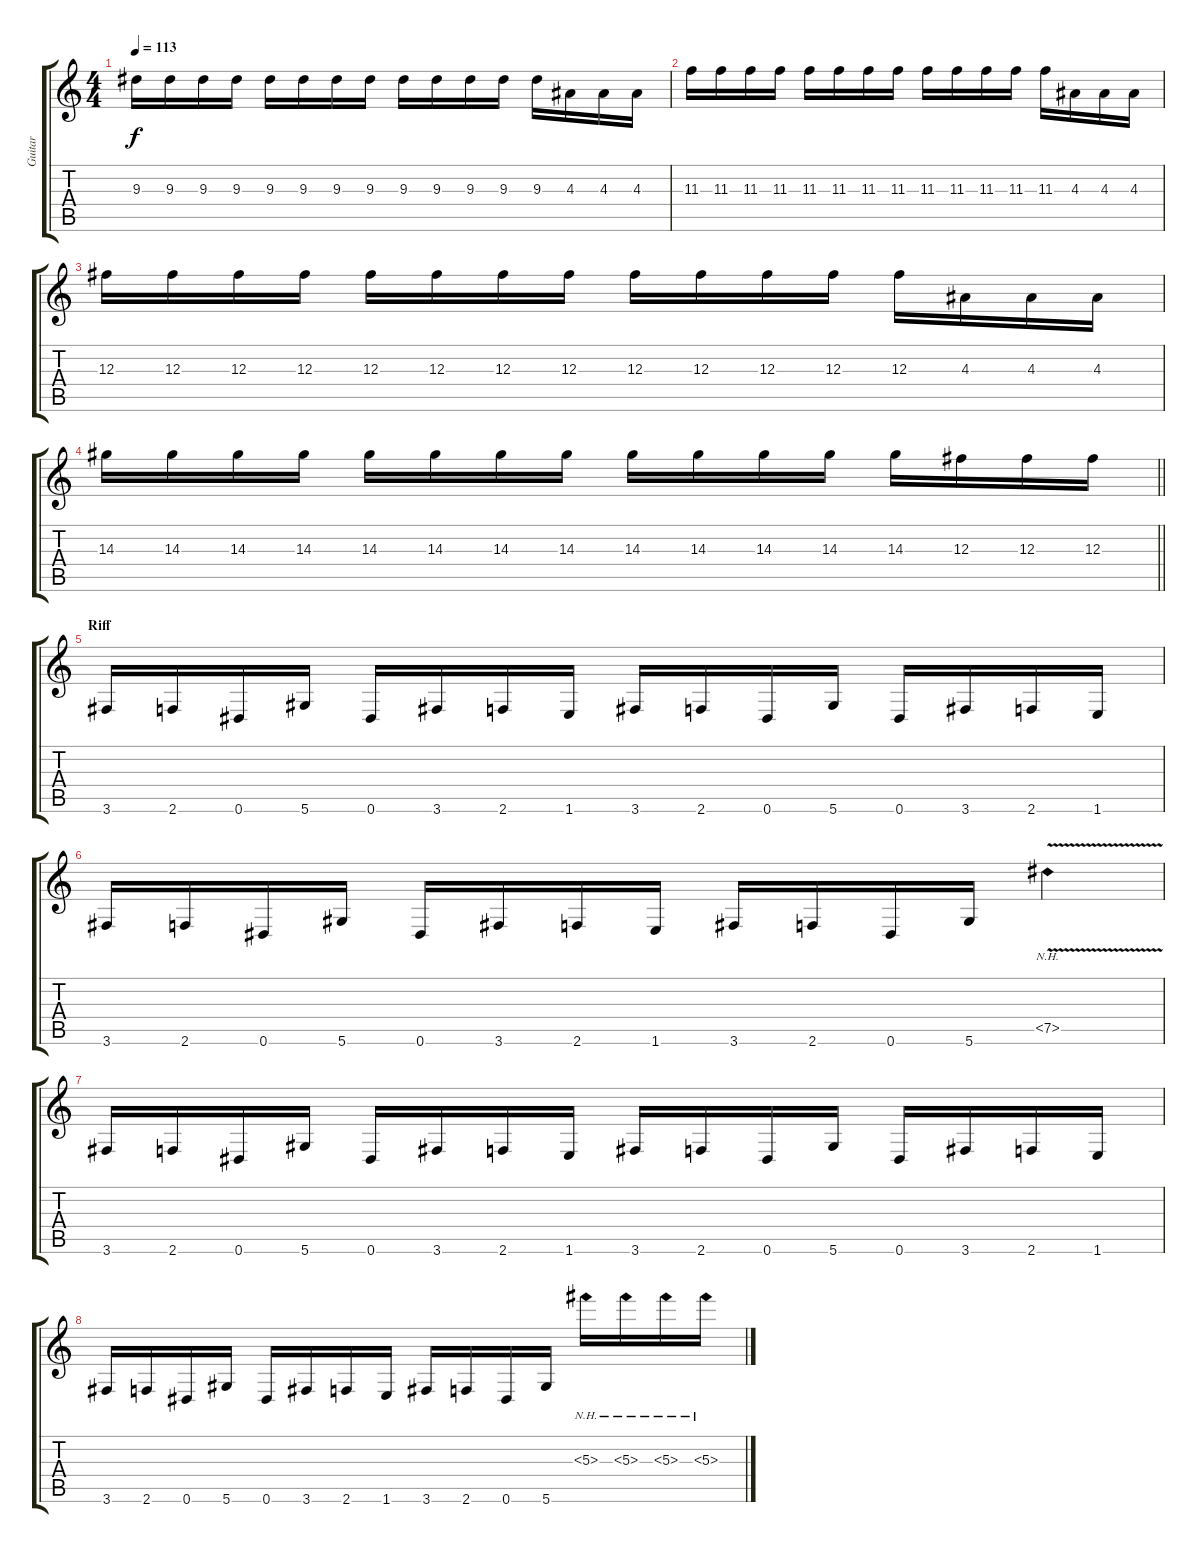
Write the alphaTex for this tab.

\track ("Guitar" "Guitar") {instrument distortionguitar}
\staff {score tabs}
\tuning (Eb4 Bb3 Gb3 Db3 Ab2 Eb2) {hide}
\ts (4 4)
\tempo 113
\clef g2
\ks c
9.3.16{dy f} 9.3.16 9.3.16 9.3.16 9.3.16 9.3.16 9.3.16 9.3.16 9.3.16 9.3.16 9.3.16 9.3.16 9.3.16 4.3.16 4.3.16 4.3.16 |
11.3.16 11.3.16 11.3.16 11.3.16 11.3.16 11.3.16 11.3.16 11.3.16 11.3.16 11.3.16 11.3.16 11.3.16 11.3.16 4.3.16 4.3.16 4.3.16 |
12.3.16 12.3.16 12.3.16 12.3.16 12.3.16 12.3.16 12.3.16 12.3.16 12.3.16 12.3.16 12.3.16 12.3.16 12.3.16 4.3.16 4.3.16 4.3.16 |
\barLineRight lightlight
14.3.16 14.3.16 14.3.16 14.3.16 14.3.16 14.3.16 14.3.16 14.3.16 14.3.16 14.3.16 14.3.16 14.3.16 14.3.16 12.3.16 12.3.16 12.3.16 |
\section ("" "Riff")
3.6.16 2.6.16 0.6.16 5.6.16 0.6.16 3.6.16 2.6.16 1.6.16 3.6.16 2.6.16 0.6.16 5.6.16 0.6.16 3.6.16 2.6.16 1.6.16 |
3.6.16 2.6.16 0.6.16 5.6.16 0.6.16 3.6.16 2.6.16 1.6.16 3.6.16 2.6.16 0.6.16 5.6.16 7.5{nh v}.4 |
3.6.16 2.6.16 0.6.16 5.6.16 0.6.16 3.6.16 2.6.16 1.6.16 3.6.16 2.6.16 0.6.16 5.6.16 0.6.16 3.6.16 2.6.16 1.6.16 |
3.6.16 2.6.16 0.6.16 5.6.16 0.6.16 3.6.16 2.6.16 1.6.16 3.6.16 2.6.16 0.6.16 5.6.16 5.3{nh}.16 5.3{nh}.16 5.3{nh}.16 5.3{nh}.16
